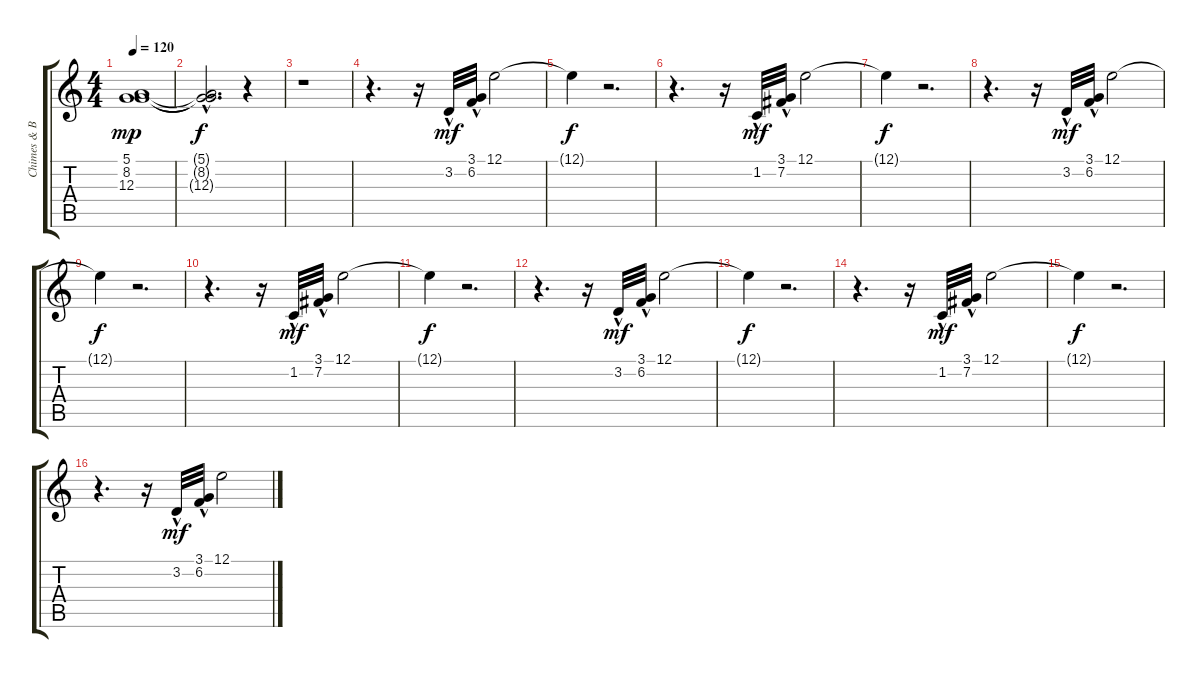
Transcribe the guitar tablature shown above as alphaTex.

\track ("Chimes & Backing Vocals" "Chimes & B") {instrument electricpiano1}
\staff {score tabs}
\tuning (E4 B3 G3 D3 A2 E2) {hide}
\ts (4 4)
\tempo 120
\clef g2
\ks c
(5.1 8.2 12.3).1{dy mp instrument electricpiano1} |
(5.1{t} 8.2{hac t} 12.3{hac t}).2{d dy f} r.4 |
r.1 |
r.4{d} r.16 3.2{hac}.32{dy mf} (3.1{hac} 6.2{hac}).32 12.1.2 |
12.1{t}.4{dy f} r.2{d} |
r.4{d} r.16 1.2{hac}.32{dy mf} (3.1{hac} 7.2{hac}).32 12.1.2 |
12.1{t}.4{dy f} r.2{d} |
r.4{d} r.16 3.2{hac}.32{dy mf} (3.1{hac} 6.2{hac}).32 12.1.2 |
12.1{t}.4{dy f} r.2{d} |
r.4{d} r.16 1.2{hac}.32{dy mf} (3.1{hac} 7.2{hac}).32 12.1.2 |
12.1{t}.4{dy f} r.2{d} |
r.4{d} r.16 3.2{hac}.32{dy mf} (3.1{hac} 6.2{hac}).32 12.1.2 |
12.1{t}.4{dy f} r.2{d} |
r.4{d} r.16 1.2{hac}.32{dy mf} (3.1{hac} 7.2{hac}).32 12.1.2 |
12.1{t}.4{dy f} r.2{d} |
r.4{d} r.16 3.2{hac}.32{dy mf} (3.1{hac} 6.2{hac}).32 12.1.2
